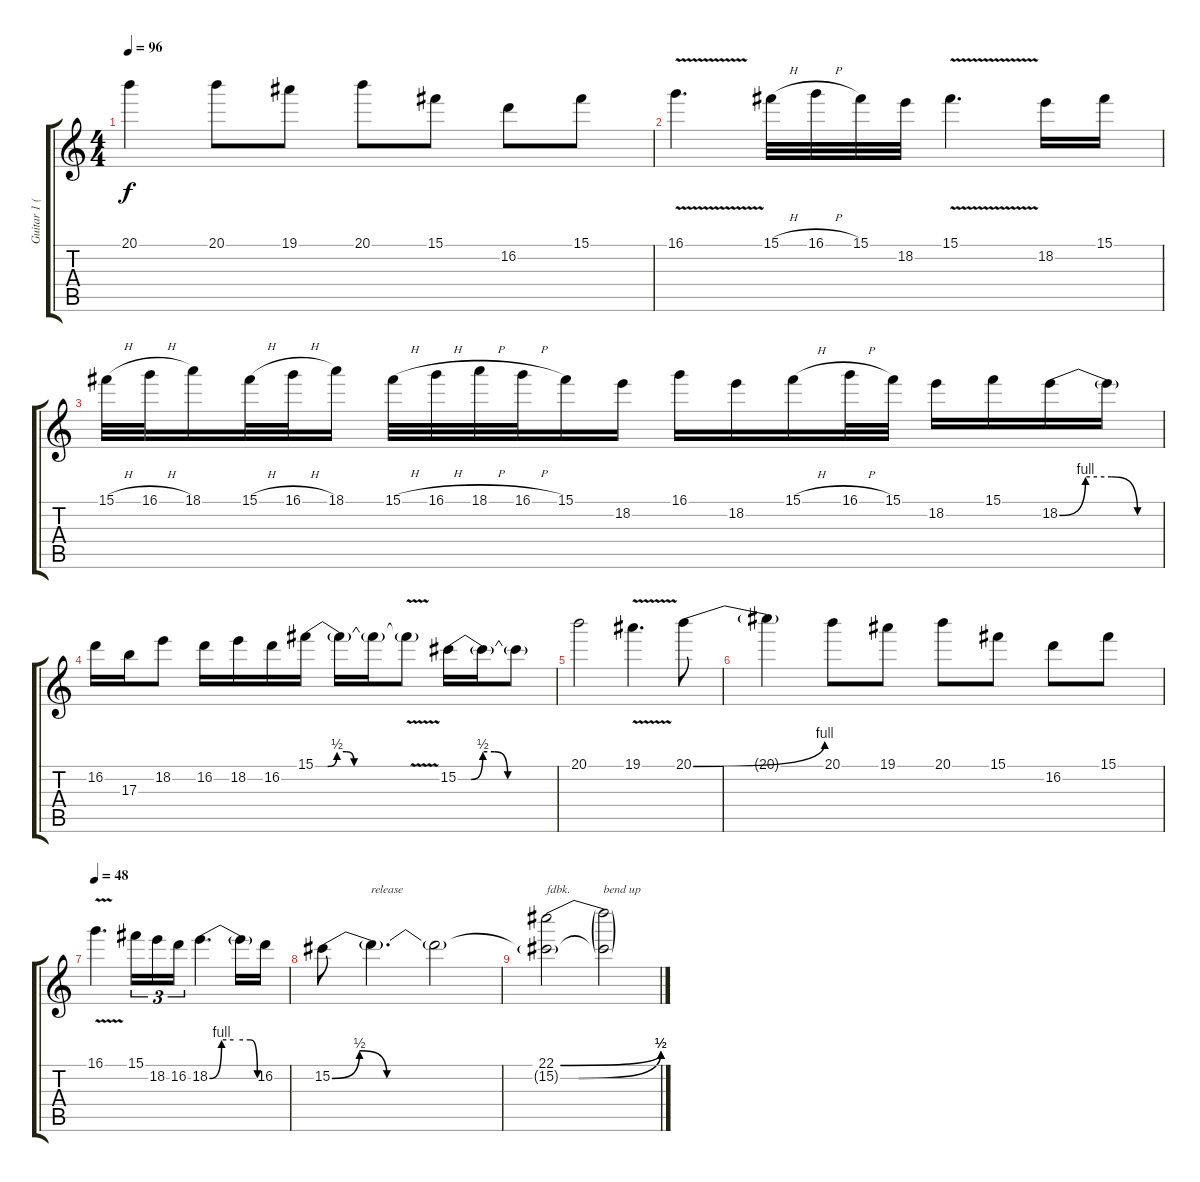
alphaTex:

\track ("Guitar 1 (Slash)" "Guitar 1 (") {instrument distortionguitar}
\staff {score tabs}
\tuning (Eb4 Bb3 Gb3 Db3 Ab2 Eb2) {hide}
\ts (4 4)
\tempo 96
\clef g2
\ks c
20.1{t}.4{dy f} 20.1.8 19.1.8 20.1.8 15.1.8 16.2.8 15.1.8 |
16.1{v}.4{d} 15.1{h}.32 16.1{h}.32 15.1.32 18.2.32 15.1{v}.4{d} 18.2.16 15.1.16 |
15.1{h}.32 16.1{h}.32 18.1.16 15.1{h}.32 16.1{h}.32 18.1.16 15.1{h}.32 16.1{h}.32 18.1{h}.32 16.1{h}.32 15.1.16 18.2.16 16.1.16 18.2.16 15.1{h}.16 16.1{h}.32 15.1.32 18.2.16 15.1.16 18.2{be (custom 0 0 15 4 30 4 45 0 60 0)}.16 18.2{t}.16 |
16.2.16 17.3.16 18.2.8 16.2.16 18.2.16 16.2.16 15.1{be (custom 0 0 8 0 14 2 20 2 25 0 60 0)}.16 15.1{t}.16 15.1{t}.16 15.1{v t}.8 15.2{be (custom 0 0 8 0 15 2 22 2 30 0 60 0)}.16 15.2{t}.16 15.2{t}.8 |
20.1.2 19.1{v}.4{d} 20.1{be (bend 0 0 60 4)}.8 |
20.1{t}.4 20.1.8 19.1.8 20.1.8 15.1.8 16.2.8 15.1.8 |
\tempo 48
16.1{v}.4{d} 15.1.16{tu (3 2)} 18.2.16{tu (3 2)} 16.2.16{tu (3 2)} 18.2{be (custom 0 0 15 4 30 4 51 4 60 0)}.4{d} 18.2{t}.16 16.2.16 |
15.2{be (custom 0 0 5 2 10 0 45 0 60 2)}.8 15.2{t}.4{d txt "release"} 15.2{t}.2 |
(22.1{be (bend 0 0 60 2)} 15.2{t}).2{txt "fdbk."} (22.1{t} 15.2{t}).2{txt "bend up"}
